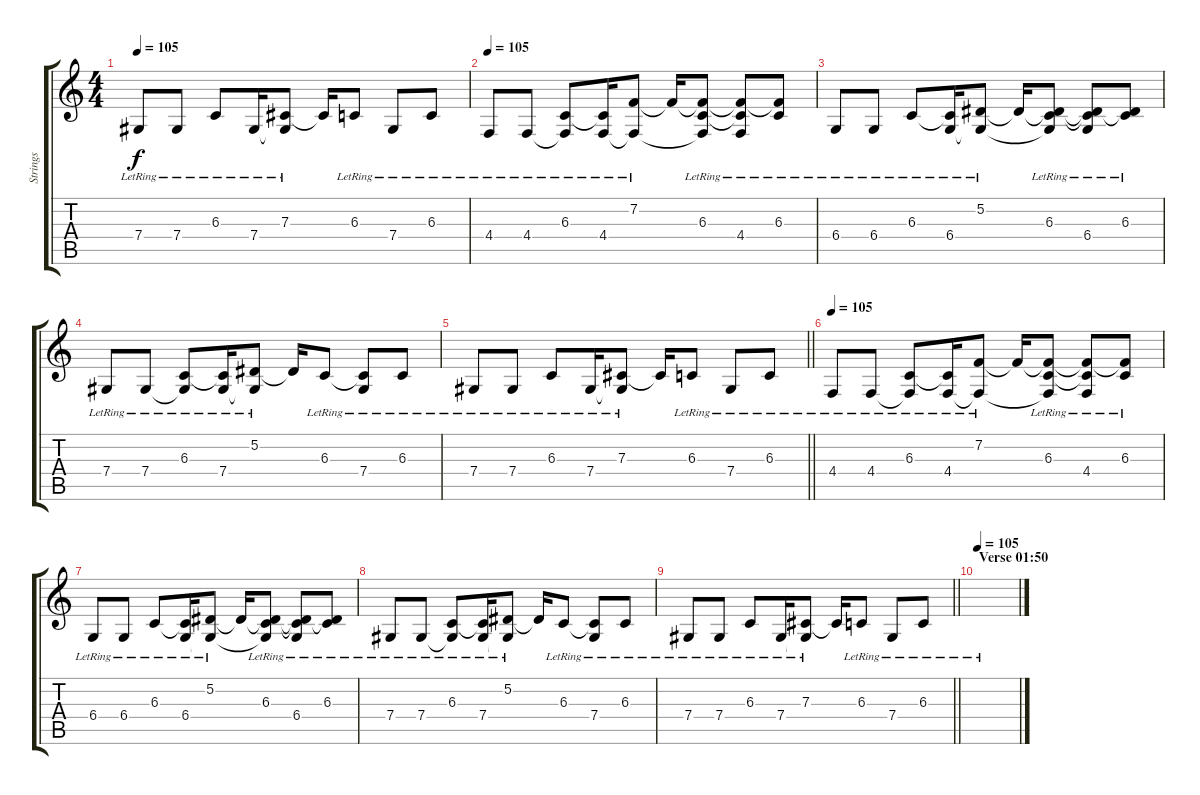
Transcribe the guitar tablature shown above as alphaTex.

\track ("Strings" "Strings") {instrument tremolostrings}
\staff {score tabs}
\tuning (Eb4 Bb3 Gb3 Db3 Ab2 Eb2) {hide}
\ts (4 4)
\tempo 105
\clef g2
\ks c
7.4{lr}.8{dy f} 7.4{lr}.8 6.3{lr}.8 7.4{lr}.16 (7.3{lr} 7.4{t}).8 7.3{t}.16 6.3{lr}.8 7.4{lr}.8 6.3{lr}.8 |
\tempo 105
4.4{lr}.8 4.4{lr}.8 (6.3{lr} 4.4{t}).8 (6.3{t} 4.4{lr}).16 (7.2{lr} 4.4{t}).8 7.2{t}.16 (7.2{t} 6.3{lr} 4.4{t}).8 (7.2{t} 6.3{t} 4.4{lr}).8 (7.2{t} 6.3{lr}).8 |
6.4{lr}.8 6.4{lr}.8 6.3{lr}.8 (6.3{t} 6.4{lr}).16 (5.2{lr} 6.4{t}).8 5.2{t}.16 (5.2{t} 6.3{lr} 6.4{t}).8 (5.2{t} 6.3{t} 6.4{lr}).8 (5.2{t} 6.3{lr}).8 |
7.4{lr}.8 7.4{lr}.8 (6.3{lr} 7.4{t}).8 (6.3{t} 7.4{lr}).16 (5.2{lr} 7.4{t}).8 5.2{t}.16 6.3{lr}.8 (6.3{t} 7.4{lr}).8 6.3{lr}.8 |
\barLineRight lightlight
7.4{lr}.8 7.4{lr}.8 6.3{lr}.8 7.4{lr}.16 (7.3{lr} 7.4{t}).8 7.3{t}.16 6.3{lr}.8 7.4{lr}.8 6.3{lr}.8 |
\tempo 105
4.4{lr}.8 4.4{lr}.8 (6.3{lr} 4.4{t}).8 (6.3{t} 4.4{lr}).16 (7.2{lr} 4.4{t}).8 7.2{t}.16 (7.2{t} 6.3{lr} 4.4{t}).8 (7.2{t} 6.3{t} 4.4{lr}).8 (7.2{t} 6.3{lr}).8 |
6.4{lr}.8 6.4{lr}.8 6.3{lr}.8 (6.3{t} 6.4{lr}).16 (5.2{lr} 6.4{t}).8 5.2{t}.16 (5.2{t} 6.3{lr} 6.4{t}).8 (5.2{t} 6.3{t} 6.4{lr}).8 (5.2{t} 6.3{lr}).8 |
7.4{lr}.8 7.4{lr}.8 (6.3{lr} 7.4{t}).8 (6.3{t} 7.4{lr}).16 (5.2{lr} 7.4{t}).8 5.2{t}.16 6.3{lr}.8 (6.3{t} 7.4{lr}).8 6.3{lr}.8 |
\barLineRight lightlight
7.4{lr}.8 7.4{lr}.8 6.3{lr}.8 7.4{lr}.16 (7.3{lr} 7.4{t}).8 7.3{t}.16 6.3{lr}.8 7.4{lr}.8 6.3{lr}.8 |
\section ("" "Verse 01:50")
\tempo 105
